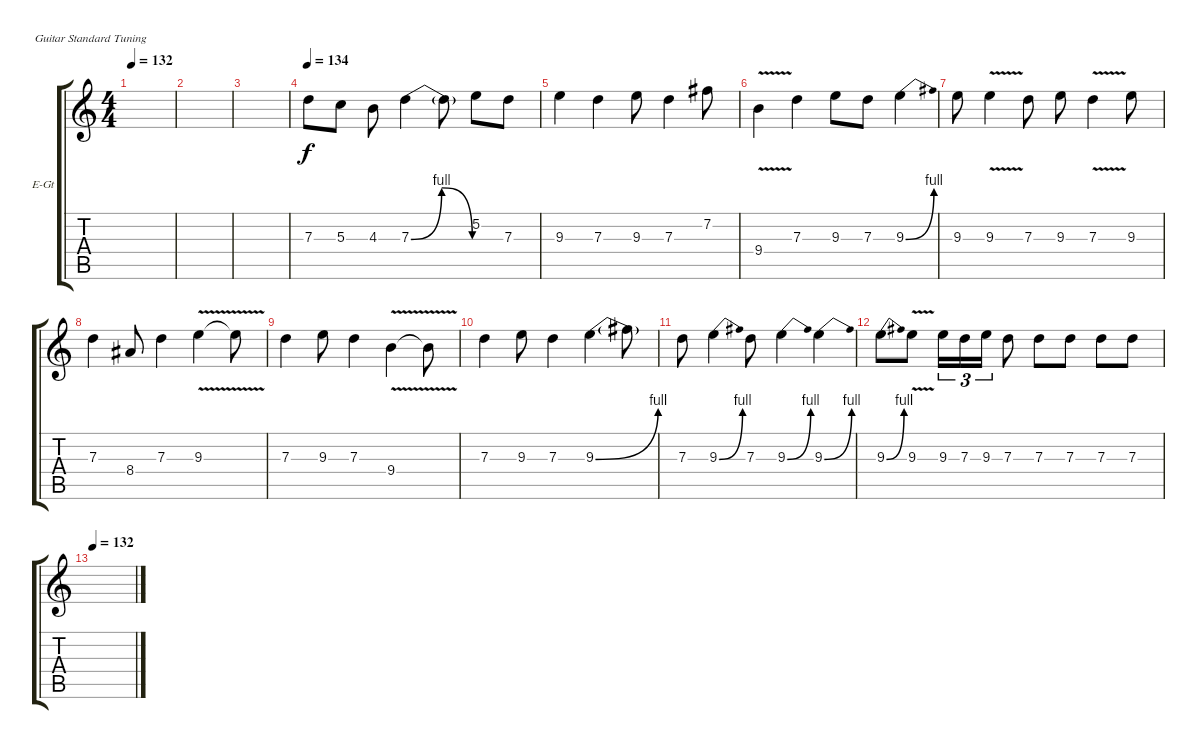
\defaultSystemsLayout 4
\bracketExtendMode groupsimilarinstruments
\firstSystemTrackNameOrientation horizontal
\otherSystemsTrackNameOrientation horizontal
\track ("Electric Guitar" "E-Gt") {instrument distortionguitar}
\staff {score tabs}
\tuning (E4 B3 G3 D3 A2 E2)
\ts (4 4)
\tempo 132
\clef g2
\scale
0.333333
\ks c
|
\scale
0.333333 |
\scale
0.333333 |
\tempo 134
\scale
0.333333 7.3.8 5.3.8 4.3.8 7.3{be (bendrelease 0 0 10.2 4 20.4 4 30 0)}.4 7.3{t}.8 5.2.8 7.3.8 |
\scale
0.333333 9.3.4 7.3.4 9.3.8 7.3.4 7.2.8 |
\scale
0.333333 9.4{v}.4 7.3.4 9.3.8 7.3.8 9.3{be (bend 0 0 15 4)}.4 |
\scale
0.333333 9.3.8 9.3{v}.4 7.3.8 9.3.8 7.3{v}.4 9.3.8 |
\scale
0.333333 7.3.4 8.4.8 7.3.4 9.3{v}.4 9.3{t}.8 |
\scale
0.333333 7.3.4 9.3.8 7.3.4 9.4{v}.4 9.4{t}.8 |
\scale
0.333333 7.3.4 9.3.8 7.3.4 9.3{be (bend 0 0 15 4)}.4 9.3{t}.8 |
\scale
0.333333 7.3.8 9.3{be (bend 0 0 15 4)}.4 7.3.8 9.3{be (bend 0 0 15 4)}.4 9.3{be (bend 0 0 15 4)}.4 |
\scale
0.333333 9.3{be (bend 0 0 15 4)}.8 9.3{v}.8 9.3.16{tu (3 2)} 7.3.16{tu (3 2)} 9.3.16{tu (3 2)} 7.3.8 7.3.8 7.3.8 7.3.8 7.3.8 |
\tempo 132
\scale
0.333333 |
\scale
0.333333 |
\scale
0.333333 |
\scale
0.333333
